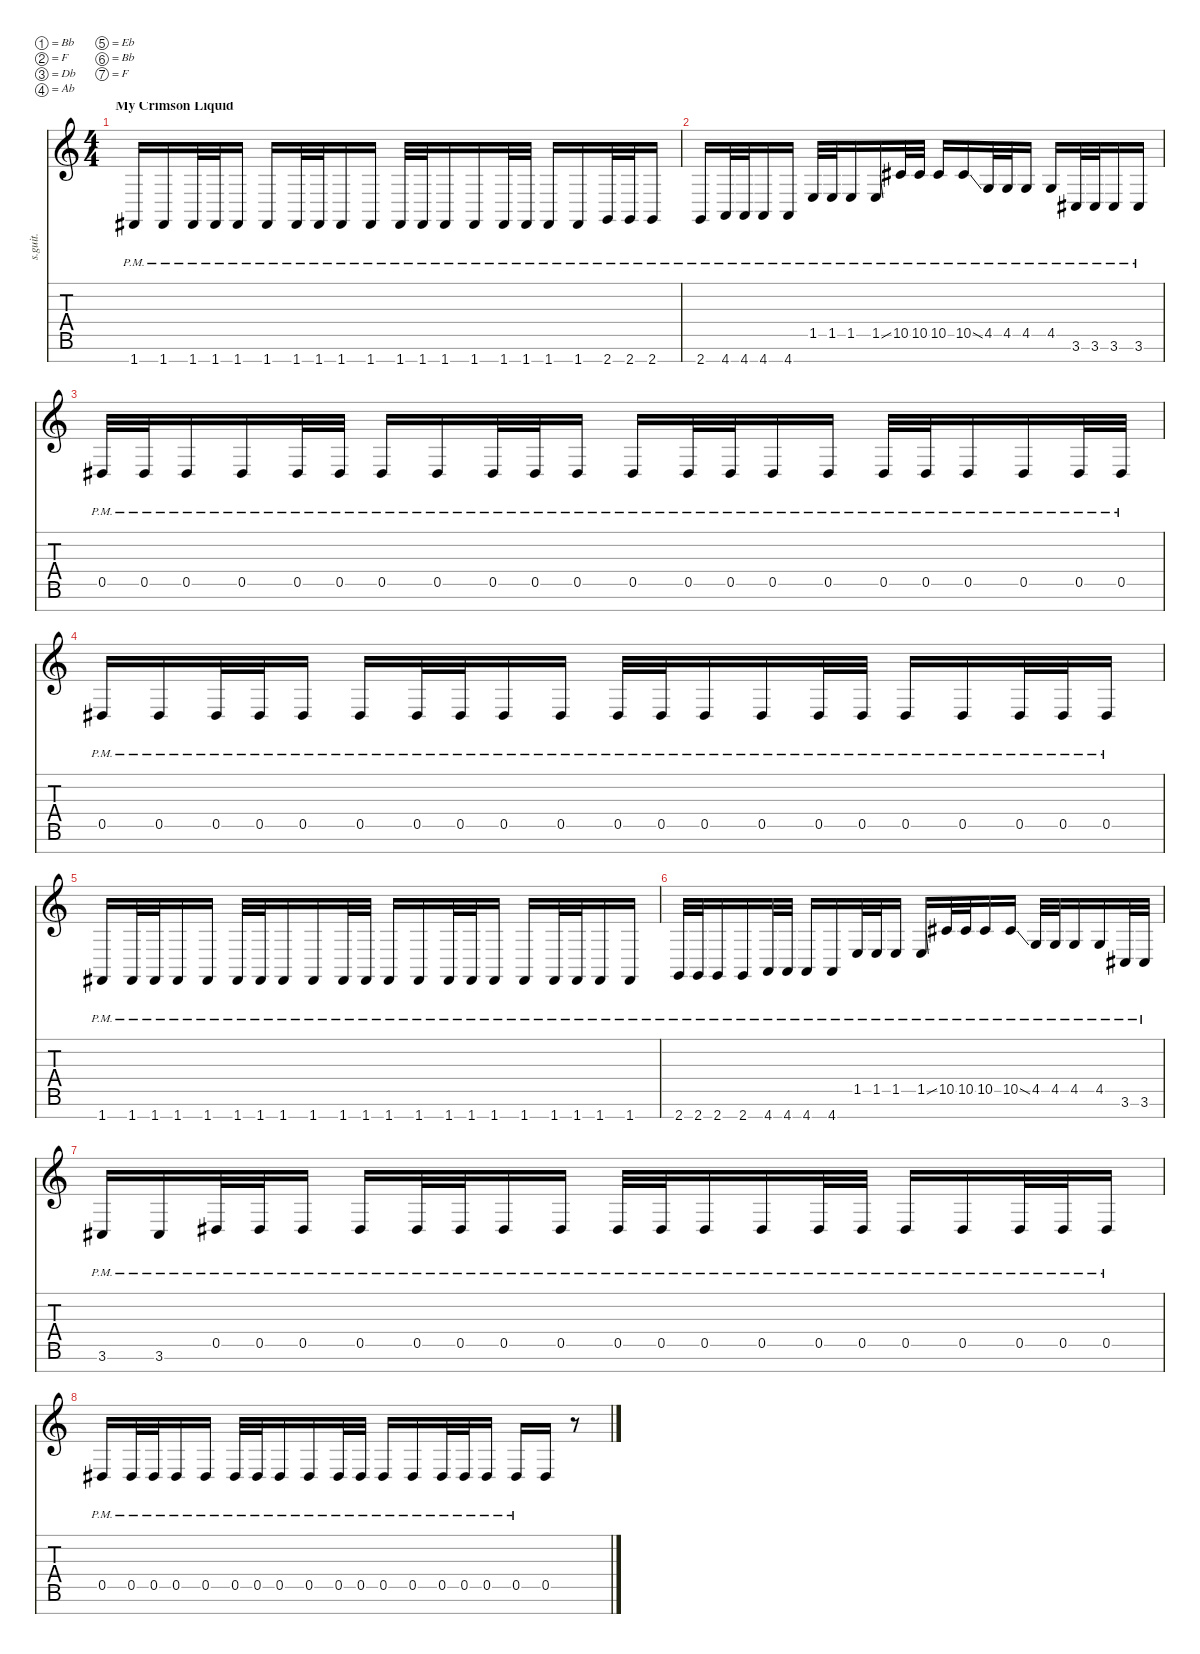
\defaultSystemsLayout 4
\hideDynamics
\bracketExtendMode nobrackets
\track ("Fredrik Thordendal (Guitar 1)" "s.guit.") {instrument distortionguitar}
\staff {score tabs}
\tuning (Bb3 F3 Db3 Ab2 Eb2 Bb1 F1)
\ts (4 4)
\section ("" "My Crimson Liquid")
\tempo (115 hide)
\clef g2
\ks c
1.7{pm acc #}.16{lyrics (0 "") lyrics (1 "") lyrics (2 "") lyrics (3 "") lyrics (4 "") dy f} 1.7{pm acc #}.16{lyrics (0 "") lyrics (1 "") lyrics (2 "") lyrics (3 "") lyrics (4 "")} 1.7{pm acc #}.32{lyrics (0 "") lyrics (1 "") lyrics (2 "") lyrics (3 "") lyrics (4 "")} 1.7{pm acc #}.32{lyrics (0 "") lyrics (1 "") lyrics (2 "") lyrics (3 "") lyrics (4 "")} 1.7{pm acc #}.16{lyrics (0 "") lyrics (1 "") lyrics (2 "") lyrics (3 "") lyrics (4 "")} 1.7{pm acc #}.16{lyrics (0 "") lyrics (1 "") lyrics (2 "") lyrics (3 "") lyrics (4 "")} 1.7{pm acc #}.32{lyrics (0 "") lyrics (1 "") lyrics (2 "") lyrics (3 "") lyrics (4 "")} 1.7{pm acc #}.32{lyrics (0 "") lyrics (1 "") lyrics (2 "") lyrics (3 "") lyrics (4 "")} 1.7{pm acc #}.16{lyrics (0 "") lyrics (1 "") lyrics (2 "") lyrics (3 "") lyrics (4 "")} 1.7{pm acc #}.16{lyrics (0 "") lyrics (1 "") lyrics (2 "") lyrics (3 "") lyrics (4 "")} 1.7{pm acc #}.32{lyrics (0 "") lyrics (1 "") lyrics (2 "") lyrics (3 "") lyrics (4 "")} 1.7{pm acc #}.32{lyrics (0 "") lyrics (1 "") lyrics (2 "") lyrics (3 "") lyrics (4 "")} 1.7{pm acc #}.16{lyrics (0 "") lyrics (1 "") lyrics (2 "") lyrics (3 "") lyrics (4 "")} 1.7{pm acc #}.16{lyrics (0 "") lyrics (1 "") lyrics (2 "") lyrics (3 "") lyrics (4 "")} 1.7{pm acc #}.32{lyrics (0 "") lyrics (1 "") lyrics (2 "") lyrics (3 "") lyrics (4 "")} 1.7{pm acc #}.32{lyrics (0 "") lyrics (1 "") lyrics (2 "") lyrics (3 "") lyrics (4 "")} 1.7{pm acc #}.16{lyrics (0 "") lyrics (1 "") lyrics (2 "") lyrics (3 "") lyrics (4 "")} 1.7{pm acc #}.16{lyrics (0 "") lyrics (1 "") lyrics (2 "") lyrics (3 "") lyrics (4 "")} 2.7{pm}.32{lyrics (0 "") lyrics (1 "") lyrics (2 "") lyrics (3 "") lyrics (4 "")} 2.7{pm}.32{lyrics (0 "") lyrics (1 "") lyrics (2 "") lyrics (3 "") lyrics (4 "")} 2.7{pm}.16{lyrics (0 "") lyrics (1 "") lyrics (2 "") lyrics (3 "") lyrics (4 "")} |
2.7{pm}.16{lyrics (0 "") lyrics (1 "") lyrics (2 "") lyrics (3 "") lyrics (4 "")} 4.7{pm}.32{lyrics (0 "") lyrics (1 "") lyrics (2 "") lyrics (3 "") lyrics (4 "")} 4.7{pm}.32{lyrics (0 "") lyrics (1 "") lyrics (2 "") lyrics (3 "") lyrics (4 "")} 4.7{pm}.16{lyrics (0 "") lyrics (1 "") lyrics (2 "") lyrics (3 "") lyrics (4 "")} 4.7{pm}.16{lyrics (0 "") lyrics (1 "") lyrics (2 "") lyrics (3 "") lyrics (4 "")} 1.5{pm}.32{lyrics (0 "") lyrics (1 "") lyrics (2 "") lyrics (3 "") lyrics (4 "")} 1.5{pm}.32{lyrics (0 "") lyrics (1 "") lyrics (2 "") lyrics (3 "") lyrics (4 "")} 1.5{pm}.16{lyrics (0 "") lyrics (1 "") lyrics (2 "") lyrics (3 "") lyrics (4 "")} 1.5{ss pm}.16{lyrics (0 "") lyrics (1 "") lyrics (2 "") lyrics (3 "") lyrics (4 "")} 10.5{pm acc #}.32{lyrics (0 "") lyrics (1 "") lyrics (2 "") lyrics (3 "") lyrics (4 "") dy ff} 10.5{pm acc #}.32{lyrics (0 "") lyrics (1 "") lyrics (2 "") lyrics (3 "") lyrics (4 "") dy f} 10.5{pm acc #}.16{lyrics (0 "") lyrics (1 "") lyrics (2 "") lyrics (3 "") lyrics (4 "")} 10.5{ss pm acc #}.16{lyrics (0 "") lyrics (1 "") lyrics (2 "") lyrics (3 "") lyrics (4 "")} 4.5{pm}.32{lyrics (0 "") lyrics (1 "") lyrics (2 "") lyrics (3 "") lyrics (4 "") dy ff} 4.5{pm}.32{lyrics (0 "") lyrics (1 "") lyrics (2 "") lyrics (3 "") lyrics (4 "") dy f} 4.5{pm}.16{lyrics (0 "") lyrics (1 "") lyrics (2 "") lyrics (3 "") lyrics (4 "")} 4.5{pm}.16{lyrics (0 "") lyrics (1 "") lyrics (2 "") lyrics (3 "") lyrics (4 "")} 3.6{pm acc #}.32{lyrics (0 "") lyrics (1 "") lyrics (2 "") lyrics (3 "") lyrics (4 "")} 3.6{pm acc #}.32{lyrics (0 "") lyrics (1 "") lyrics (2 "") lyrics (3 "") lyrics (4 "")} 3.6{pm acc #}.16{lyrics (0 "") lyrics (1 "") lyrics (2 "") lyrics (3 "") lyrics (4 "")} 3.6{pm acc #}.16{lyrics (0 "") lyrics (1 "") lyrics (2 "") lyrics (3 "") lyrics (4 "")} |
0.5{pm acc #}.32{lyrics (0 "") lyrics (1 "") lyrics (2 "") lyrics (3 "") lyrics (4 "")} 0.5{pm acc #}.32{lyrics (0 "") lyrics (1 "") lyrics (2 "") lyrics (3 "") lyrics (4 "")} 0.5{pm acc #}.16{lyrics (0 "") lyrics (1 "") lyrics (2 "") lyrics (3 "") lyrics (4 "")} 0.5{pm acc #}.16{lyrics (0 "") lyrics (1 "") lyrics (2 "") lyrics (3 "") lyrics (4 "")} 0.5{pm acc #}.32{lyrics (0 "") lyrics (1 "") lyrics (2 "") lyrics (3 "") lyrics (4 "")} 0.5{pm acc #}.32{lyrics (0 "") lyrics (1 "") lyrics (2 "") lyrics (3 "") lyrics (4 "")} 0.5{pm acc #}.16{lyrics (0 "") lyrics (1 "") lyrics (2 "") lyrics (3 "") lyrics (4 "")} 0.5{pm acc #}.16{lyrics (0 "") lyrics (1 "") lyrics (2 "") lyrics (3 "") lyrics (4 "")} 0.5{pm acc #}.32{lyrics (0 "") lyrics (1 "") lyrics (2 "") lyrics (3 "") lyrics (4 "")} 0.5{pm acc #}.32{lyrics (0 "") lyrics (1 "") lyrics (2 "") lyrics (3 "") lyrics (4 "")} 0.5{pm acc #}.16{lyrics (0 "") lyrics (1 "") lyrics (2 "") lyrics (3 "") lyrics (4 "")} 0.5{pm acc #}.16{lyrics (0 "") lyrics (1 "") lyrics (2 "") lyrics (3 "") lyrics (4 "")} 0.5{pm acc #}.32{lyrics (0 "") lyrics (1 "") lyrics (2 "") lyrics (3 "") lyrics (4 "")} 0.5{pm acc #}.32{lyrics (0 "") lyrics (1 "") lyrics (2 "") lyrics (3 "") lyrics (4 "")} 0.5{pm acc #}.16{lyrics (0 "") lyrics (1 "") lyrics (2 "") lyrics (3 "") lyrics (4 "")} 0.5{pm acc #}.16{lyrics (0 "") lyrics (1 "") lyrics (2 "") lyrics (3 "") lyrics (4 "")} 0.5{pm acc #}.32{lyrics (0 "") lyrics (1 "") lyrics (2 "") lyrics (3 "") lyrics (4 "")} 0.5{pm acc #}.32{lyrics (0 "") lyrics (1 "") lyrics (2 "") lyrics (3 "") lyrics (4 "")} 0.5{pm acc #}.16{lyrics (0 "") lyrics (1 "") lyrics (2 "") lyrics (3 "") lyrics (4 "")} 0.5{pm acc #}.16{lyrics (0 "") lyrics (1 "") lyrics (2 "") lyrics (3 "") lyrics (4 "")} 0.5{pm acc #}.32{lyrics (0 "") lyrics (1 "") lyrics (2 "") lyrics (3 "") lyrics (4 "")} 0.5{pm acc #}.32{lyrics (0 "") lyrics (1 "") lyrics (2 "") lyrics (3 "") lyrics (4 "")} |
0.5{pm acc #}.16{lyrics (0 "") lyrics (1 "") lyrics (2 "") lyrics (3 "") lyrics (4 "")} 0.5{pm acc #}.16{lyrics (0 "") lyrics (1 "") lyrics (2 "") lyrics (3 "") lyrics (4 "")} 0.5{pm acc #}.32{lyrics (0 "") lyrics (1 "") lyrics (2 "") lyrics (3 "") lyrics (4 "")} 0.5{pm acc #}.32{lyrics (0 "") lyrics (1 "") lyrics (2 "") lyrics (3 "") lyrics (4 "")} 0.5{pm acc #}.16{lyrics (0 "") lyrics (1 "") lyrics (2 "") lyrics (3 "") lyrics (4 "")} 0.5{pm acc #}.16{lyrics (0 "") lyrics (1 "") lyrics (2 "") lyrics (3 "") lyrics (4 "")} 0.5{pm acc #}.32{lyrics (0 "") lyrics (1 "") lyrics (2 "") lyrics (3 "") lyrics (4 "")} 0.5{pm acc #}.32{lyrics (0 "") lyrics (1 "") lyrics (2 "") lyrics (3 "") lyrics (4 "")} 0.5{pm acc #}.16{lyrics (0 "") lyrics (1 "") lyrics (2 "") lyrics (3 "") lyrics (4 "")} 0.5{pm acc #}.16{lyrics (0 "") lyrics (1 "") lyrics (2 "") lyrics (3 "") lyrics (4 "")} 0.5{pm acc #}.32{lyrics (0 "") lyrics (1 "") lyrics (2 "") lyrics (3 "") lyrics (4 "")} 0.5{pm acc #}.32{lyrics (0 "") lyrics (1 "") lyrics (2 "") lyrics (3 "") lyrics (4 "")} 0.5{pm acc #}.16{lyrics (0 "") lyrics (1 "") lyrics (2 "") lyrics (3 "") lyrics (4 "")} 0.5{pm acc #}.16{lyrics (0 "") lyrics (1 "") lyrics (2 "") lyrics (3 "") lyrics (4 "")} 0.5{pm acc #}.32{lyrics (0 "") lyrics (1 "") lyrics (2 "") lyrics (3 "") lyrics (4 "")} 0.5{pm acc #}.32{lyrics (0 "") lyrics (1 "") lyrics (2 "") lyrics (3 "") lyrics (4 "")} 0.5{pm acc #}.16{lyrics (0 "") lyrics (1 "") lyrics (2 "") lyrics (3 "") lyrics (4 "")} 0.5{pm acc #}.16{lyrics (0 "") lyrics (1 "") lyrics (2 "") lyrics (3 "") lyrics (4 "")} 0.5{pm acc #}.32{lyrics (0 "") lyrics (1 "") lyrics (2 "") lyrics (3 "") lyrics (4 "")} 0.5{pm acc #}.32{lyrics (0 "") lyrics (1 "") lyrics (2 "") lyrics (3 "") lyrics (4 "")} 0.5{pm acc #}.16{lyrics (0 "") lyrics (1 "") lyrics (2 "") lyrics (3 "") lyrics (4 "")} |
1.7{pm acc #}.16{lyrics (0 "") lyrics (1 "") lyrics (2 "") lyrics (3 "") lyrics (4 "")} 1.7{pm acc #}.32{lyrics (0 "") lyrics (1 "") lyrics (2 "") lyrics (3 "") lyrics (4 "")} 1.7{pm acc #}.32{lyrics (0 "") lyrics (1 "") lyrics (2 "") lyrics (3 "") lyrics (4 "")} 1.7{pm acc #}.16{lyrics (0 "") lyrics (1 "") lyrics (2 "") lyrics (3 "") lyrics (4 "")} 1.7{pm acc #}.16{lyrics (0 "") lyrics (1 "") lyrics (2 "") lyrics (3 "") lyrics (4 "")} 1.7{pm acc #}.32{lyrics (0 "") lyrics (1 "") lyrics (2 "") lyrics (3 "") lyrics (4 "")} 1.7{pm acc #}.32{lyrics (0 "") lyrics (1 "") lyrics (2 "") lyrics (3 "") lyrics (4 "")} 1.7{pm acc #}.16{lyrics (0 "") lyrics (1 "") lyrics (2 "") lyrics (3 "") lyrics (4 "")} 1.7{pm acc #}.16{lyrics (0 "") lyrics (1 "") lyrics (2 "") lyrics (3 "") lyrics (4 "")} 1.7{pm acc #}.32{lyrics (0 "") lyrics (1 "") lyrics (2 "") lyrics (3 "") lyrics (4 "")} 1.7{pm acc #}.32{lyrics (0 "") lyrics (1 "") lyrics (2 "") lyrics (3 "") lyrics (4 "")} 1.7{pm acc #}.16{lyrics (0 "") lyrics (1 "") lyrics (2 "") lyrics (3 "") lyrics (4 "")} 1.7{pm acc #}.16{lyrics (0 "") lyrics (1 "") lyrics (2 "") lyrics (3 "") lyrics (4 "")} 1.7{pm acc #}.32{lyrics (0 "") lyrics (1 "") lyrics (2 "") lyrics (3 "") lyrics (4 "")} 1.7{pm acc #}.32{lyrics (0 "") lyrics (1 "") lyrics (2 "") lyrics (3 "") lyrics (4 "")} 1.7{pm acc #}.16{lyrics (0 "") lyrics (1 "") lyrics (2 "") lyrics (3 "") lyrics (4 "")} 1.7{pm acc #}.16{lyrics (0 "") lyrics (1 "") lyrics (2 "") lyrics (3 "") lyrics (4 "")} 1.7{pm acc #}.32{lyrics (0 "") lyrics (1 "") lyrics (2 "") lyrics (3 "") lyrics (4 "")} 1.7{pm acc #}.32{lyrics (0 "") lyrics (1 "") lyrics (2 "") lyrics (3 "") lyrics (4 "")} 1.7{pm acc #}.16{lyrics (0 "") lyrics (1 "") lyrics (2 "") lyrics (3 "") lyrics (4 "")} 1.7{pm acc #}.16{lyrics (0 "") lyrics (1 "") lyrics (2 "") lyrics (3 "") lyrics (4 "")} |
2.7{pm}.32{lyrics (0 "") lyrics (1 "") lyrics (2 "") lyrics (3 "") lyrics (4 "")} 2.7{pm}.32{lyrics (0 "") lyrics (1 "") lyrics (2 "") lyrics (3 "") lyrics (4 "")} 2.7{pm}.16{lyrics (0 "") lyrics (1 "") lyrics (2 "") lyrics (3 "") lyrics (4 "")} 2.7{pm}.16{lyrics (0 "") lyrics (1 "") lyrics (2 "") lyrics (3 "") lyrics (4 "")} 4.7{pm}.32{lyrics (0 "") lyrics (1 "") lyrics (2 "") lyrics (3 "") lyrics (4 "")} 4.7{pm}.32{lyrics (0 "") lyrics (1 "") lyrics (2 "") lyrics (3 "") lyrics (4 "")} 4.7{pm}.16{lyrics (0 "") lyrics (1 "") lyrics (2 "") lyrics (3 "") lyrics (4 "")} 4.7{pm}.16{lyrics (0 "") lyrics (1 "") lyrics (2 "") lyrics (3 "") lyrics (4 "")} 1.5{pm}.32{lyrics (0 "") lyrics (1 "") lyrics (2 "") lyrics (3 "") lyrics (4 "")} 1.5{pm}.32{lyrics (0 "") lyrics (1 "") lyrics (2 "") lyrics (3 "") lyrics (4 "")} 1.5{pm}.16{lyrics (0 "") lyrics (1 "") lyrics (2 "") lyrics (3 "") lyrics (4 "")} 1.5{ss pm}.16{lyrics (0 "") lyrics (1 "") lyrics (2 "") lyrics (3 "") lyrics (4 "")} 10.5{pm acc #}.32{lyrics (0 "") lyrics (1 "") lyrics (2 "") lyrics (3 "") lyrics (4 "") dy ff} 10.5{pm acc #}.32{lyrics (0 "") lyrics (1 "") lyrics (2 "") lyrics (3 "") lyrics (4 "") dy f} 10.5{pm acc #}.16{lyrics (0 "") lyrics (1 "") lyrics (2 "") lyrics (3 "") lyrics (4 "")} 10.5{ss pm acc #}.16{lyrics (0 "") lyrics (1 "") lyrics (2 "") lyrics (3 "") lyrics (4 "")} 4.5{pm}.32{lyrics (0 "") lyrics (1 "") lyrics (2 "") lyrics (3 "") lyrics (4 "") dy ff} 4.5{pm}.32{lyrics (0 "") lyrics (1 "") lyrics (2 "") lyrics (3 "") lyrics (4 "") dy f} 4.5{pm}.16{lyrics (0 "") lyrics (1 "") lyrics (2 "") lyrics (3 "") lyrics (4 "")} 4.5{pm}.16{lyrics (0 "") lyrics (1 "") lyrics (2 "") lyrics (3 "") lyrics (4 "")} 3.6{pm acc #}.32{lyrics (0 "") lyrics (1 "") lyrics (2 "") lyrics (3 "") lyrics (4 "")} 3.6{pm acc #}.32{lyrics (0 "") lyrics (1 "") lyrics (2 "") lyrics (3 "") lyrics (4 "")} |
3.6{pm acc #}.16{lyrics (0 "") lyrics (1 "") lyrics (2 "") lyrics (3 "") lyrics (4 "")} 3.6{pm acc #}.16{lyrics (0 "") lyrics (1 "") lyrics (2 "") lyrics (3 "") lyrics (4 "")} 0.5{pm acc #}.32{lyrics (0 "") lyrics (1 "") lyrics (2 "") lyrics (3 "") lyrics (4 "")} 0.5{pm acc #}.32{lyrics (0 "") lyrics (1 "") lyrics (2 "") lyrics (3 "") lyrics (4 "")} 0.5{pm acc #}.16{lyrics (0 "") lyrics (1 "") lyrics (2 "") lyrics (3 "") lyrics (4 "")} 0.5{pm acc #}.16{lyrics (0 "") lyrics (1 "") lyrics (2 "") lyrics (3 "") lyrics (4 "")} 0.5{pm acc #}.32{lyrics (0 "") lyrics (1 "") lyrics (2 "") lyrics (3 "") lyrics (4 "")} 0.5{pm acc #}.32{lyrics (0 "") lyrics (1 "") lyrics (2 "") lyrics (3 "") lyrics (4 "")} 0.5{pm acc #}.16{lyrics (0 "") lyrics (1 "") lyrics (2 "") lyrics (3 "") lyrics (4 "")} 0.5{pm acc #}.16{lyrics (0 "") lyrics (1 "") lyrics (2 "") lyrics (3 "") lyrics (4 "")} 0.5{pm acc #}.32{lyrics (0 "") lyrics (1 "") lyrics (2 "") lyrics (3 "") lyrics (4 "")} 0.5{pm acc #}.32{lyrics (0 "") lyrics (1 "") lyrics (2 "") lyrics (3 "") lyrics (4 "")} 0.5{pm acc #}.16{lyrics (0 "") lyrics (1 "") lyrics (2 "") lyrics (3 "") lyrics (4 "")} 0.5{pm acc #}.16{lyrics (0 "") lyrics (1 "") lyrics (2 "") lyrics (3 "") lyrics (4 "")} 0.5{pm acc #}.32{lyrics (0 "") lyrics (1 "") lyrics (2 "") lyrics (3 "") lyrics (4 "")} 0.5{pm acc #}.32{lyrics (0 "") lyrics (1 "") lyrics (2 "") lyrics (3 "") lyrics (4 "")} 0.5{pm acc #}.16{lyrics (0 "") lyrics (1 "") lyrics (2 "") lyrics (3 "") lyrics (4 "")} 0.5{pm acc #}.16{lyrics (0 "") lyrics (1 "") lyrics (2 "") lyrics (3 "") lyrics (4 "")} 0.5{pm acc #}.32{lyrics (0 "") lyrics (1 "") lyrics (2 "") lyrics (3 "") lyrics (4 "")} 0.5{pm acc #}.32{lyrics (0 "") lyrics (1 "") lyrics (2 "") lyrics (3 "") lyrics (4 "")} 0.5{pm acc #}.16{lyrics (0 "") lyrics (1 "") lyrics (2 "") lyrics (3 "") lyrics (4 "")} |
0.5{pm acc #}.16{lyrics (0 "") lyrics (1 "") lyrics (2 "") lyrics (3 "") lyrics (4 "")} 0.5{pm acc #}.32{lyrics (0 "") lyrics (1 "") lyrics (2 "") lyrics (3 "") lyrics (4 "")} 0.5{pm acc #}.32{lyrics (0 "") lyrics (1 "") lyrics (2 "") lyrics (3 "") lyrics (4 "")} 0.5{pm acc #}.16{lyrics (0 "") lyrics (1 "") lyrics (2 "") lyrics (3 "") lyrics (4 "")} 0.5{pm acc #}.16{lyrics (0 "") lyrics (1 "") lyrics (2 "") lyrics (3 "") lyrics (4 "")} 0.5{pm acc #}.32{lyrics (0 "") lyrics (1 "") lyrics (2 "") lyrics (3 "") lyrics (4 "")} 0.5{pm acc #}.32{lyrics (0 "") lyrics (1 "") lyrics (2 "") lyrics (3 "") lyrics (4 "")} 0.5{pm acc #}.16{lyrics (0 "") lyrics (1 "") lyrics (2 "") lyrics (3 "") lyrics (4 "")} 0.5{pm acc #}.16{lyrics (0 "") lyrics (1 "") lyrics (2 "") lyrics (3 "") lyrics (4 "")} 0.5{pm acc #}.32{lyrics (0 "") lyrics (1 "") lyrics (2 "") lyrics (3 "") lyrics (4 "")} 0.5{pm acc #}.32{lyrics (0 "") lyrics (1 "") lyrics (2 "") lyrics (3 "") lyrics (4 "")} 0.5{pm acc #}.16{lyrics (0 "") lyrics (1 "") lyrics (2 "") lyrics (3 "") lyrics (4 "")} 0.5{pm acc #}.16{lyrics (0 "") lyrics (1 "") lyrics (2 "") lyrics (3 "") lyrics (4 "")} 0.5{pm acc #}.32{lyrics (0 "") lyrics (1 "") lyrics (2 "") lyrics (3 "") lyrics (4 "")} 0.5{pm acc #}.32{lyrics (0 "") lyrics (1 "") lyrics (2 "") lyrics (3 "") lyrics (4 "")} 0.5{pm acc #}.16{lyrics (0 "") lyrics (1 "") lyrics (2 "") lyrics (3 "") lyrics (4 "")} 0.5{pm acc #}.16{lyrics (0 "") lyrics (1 "") lyrics (2 "") lyrics (3 "") lyrics (4 "")} 0.5{acc #}.16{lyrics (0 "") lyrics (1 "") lyrics (2 "") lyrics (3 "") lyrics (4 "")} r.8
